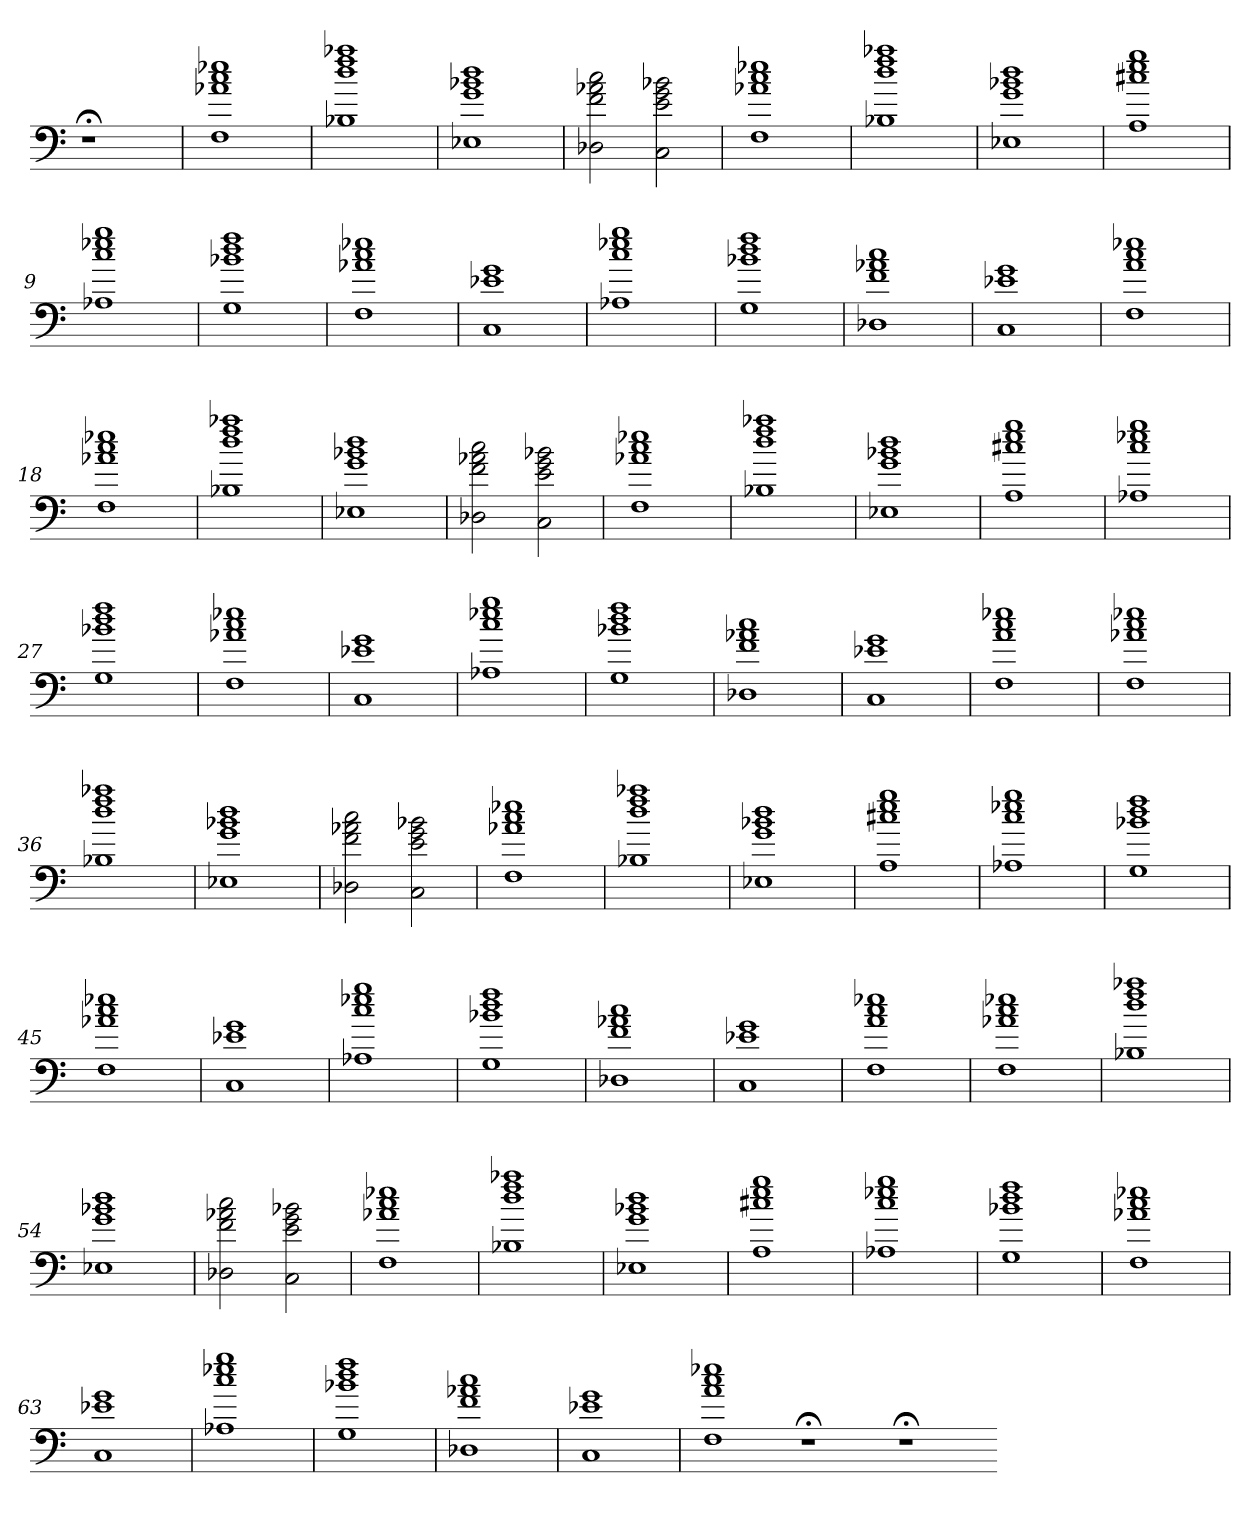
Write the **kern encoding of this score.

**kern
*part1
*staff1
=
1r;<
=1
1F 1a-X 1cc 1ee-X
=2
1B-X 1dd 1ff 1aa-X
=3
1E-X 1g 1b-X 1dd
=4
2D-X 2f 2a-X 2cc
2C 2e 2g 2b-X
=5
1F 1a-X 1cc 1ee-X
=6
1B-X 1dd 1ff 1aa-X
=7
1E-X 1g 1b-X 1dd
=8
1A 1cc#X 1ee 1gg
=9
1A-X 1cc 1ee-X 1gg
=10
1G 1b-X 1dd 1ff
=11
1F 1a-X 1cc 1ee-X
=12
1C 1e-X 1g
=13
1A-X 1cc 1ee-X 1gg
=14
1G 1b-X 1dd 1ff
=15
1D-X 1f 1a-X 1cc
=16
1C 1e-X 1g
=17
1F 1a 1cc 1ee-X
=18
1F 1a-X 1cc 1ee-X
=19
1B-X 1dd 1ff 1aa-X
=20
1E-X 1g 1b-X 1dd
=21
2D-X 2f 2a-X 2cc
2C 2e 2g 2b-X
=22
1F 1a-X 1cc 1ee-X
=23
1B-X 1dd 1ff 1aa-X
=24
1E-X 1g 1b-X 1dd
=25
1A 1cc#X 1ee 1gg
=26
1A-X 1cc 1ee-X 1gg
=27
1G 1b-X 1dd 1ff
=28
1F 1a-X 1cc 1ee-X
=29
1C 1e-X 1g
=30
1A-X 1cc 1ee-X 1gg
=31
1G 1b-X 1dd 1ff
=32
1D-X 1f 1a-X 1cc
=33
1C 1e-X 1g
=34
1F 1a 1cc 1ee-X
=35
1F 1a-X 1cc 1ee-X
=36
1B-X 1dd 1ff 1aa-X
=37
1E-X 1g 1b-X 1dd
=38
2D-X 2f 2a-X 2cc
2C 2e 2g 2b-X
=39
1F 1a-X 1cc 1ee-X
=40
1B-X 1dd 1ff 1aa-X
=41
1E-X 1g 1b-X 1dd
=42
1A 1cc#X 1ee 1gg
=43
1A-X 1cc 1ee-X 1gg
=44
1G 1b-X 1dd 1ff
=45
1F 1a-X 1cc 1ee-X
=46
1C 1e-X 1g
=47
1A-X 1cc 1ee-X 1gg
=48
1G 1b-X 1dd 1ff
=49
1D-X 1f 1a-X 1cc
=50
1C 1e-X 1g
=51
1F 1a 1cc 1ee-X
=52
1F 1a-X 1cc 1ee-X
=53
1B-X 1dd 1ff 1aa-X
=54
1E-X 1g 1b-X 1dd
=55
2D-X 2f 2a-X 2cc
2C 2e 2g 2b-X
=56
1F 1a-X 1cc 1ee-X
=57
1B-X 1dd 1ff 1aa-X
=58
1E-X 1g 1b-X 1dd
=59
1A 1cc#X 1ee 1gg
=60
1A-X 1cc 1ee-X 1gg
=61
1G 1b-X 1dd 1ff
=62
1F 1a-X 1cc 1ee-X
=63
1C 1e-X 1g
=64
1A-X 1cc 1ee-X 1gg
=65
1G 1b-X 1dd 1ff
=66
1D-X 1f 1a-X 1cc
=67
1C 1e-X 1g
=68
1F 1a 1cc 1ee-X
1r;<
1r;<
=-
*-
